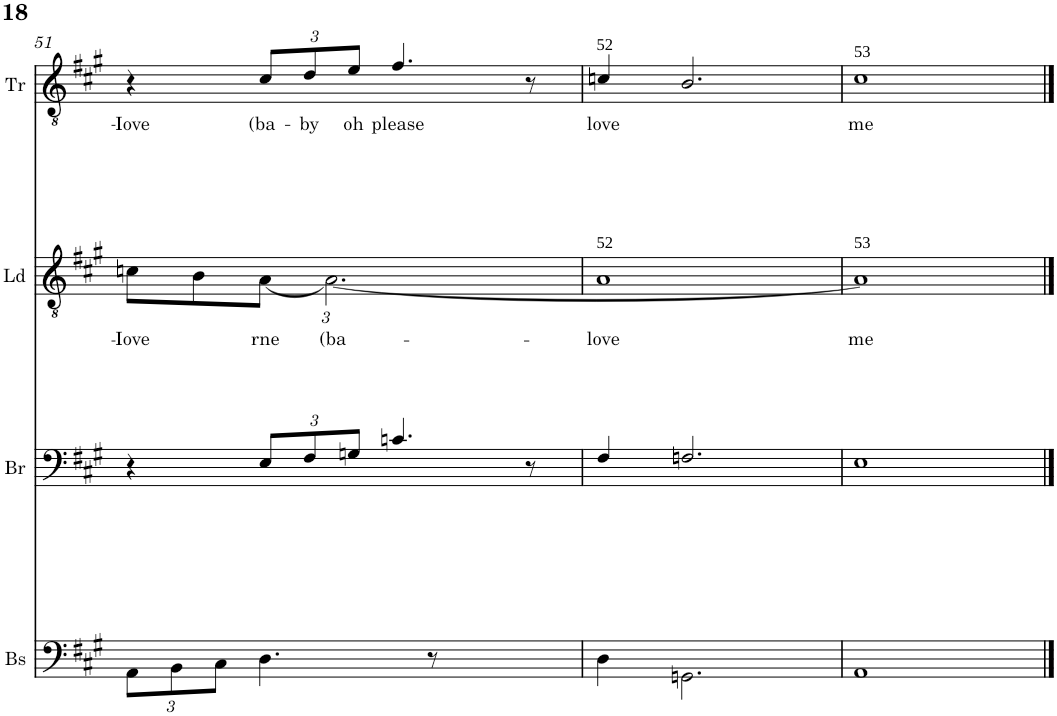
**kern	**kern	**kern	**text	**kern	**text
*part4	*part3	*part2	*part2	*part1	*part1
*staff4	*staff3	*staff2	*staff2	*staff1	*staff1
*I"Bass	*I"Bari	*I"Lead	*	*I"Tenor	*
*I'Bs	*I'Br	*I'Ld	*	*I'Tr	*
!!LO:PB:g=z
*clefF4	*clefF4	*clefGv2	*	*clefGv2	*
*k[f#c#g#]	*k[f#c#g#]	*k[f#c#g#]	*	*k[f#c#g#]	*
*M4/4	*M4/4	*M4/4	*	*M4/4	*
*met(c)	*met(c)	*met(c)	*	*met(c)	*
*Xbrackettup	*	*	*	*	*
=51	=51	=51	=51	=51	=51
!	!	!	!LO:LY:b	!	!LO:LY:b
12AA\L	4r	8cn\L	-Iove	4r	-Iove
12BB\	.	.	.	.	.
.	.	8B\	.	.	.
12C#\J	.	.	.	.	.
*	*Xbrackettup	*	*	*	*
!	!	!	!LO:LY:b	!	!
*	*	*	*	*Xbrackettup	*
!	!	!	!	!	!LO:LY:b
4.D\	12E/L	[<8A\J	rne	12c#/L	(ba-
!	!	!	!	!	!LO:LY:b
.	12F#/	.	.	12d/	-by
!	!	!	!LO:LY:b	!	!
.	.	3.A\_	(ba-	.	.
!	!	!	!	!	!LO:LY:b
.	12Gn/J	.	.	12e/J	oh
!	!	!	!	!	!LO:LY:b
.	4.cn/	.	.	4.f#/	please
8r	.	.	.	.	.
4ryy	.	.	.	.	.
.	8r	8ryy	.	8r	.
=52	=52	=52	=52	=52	=52
!	!	!	!	!LO:TX:a:t=52	!
!	!	!LO:TX:a:t=52	!	!	!
!	!	!	!LO:LY:b	!	!LO:LY:b
4D\	4F#/	1A	-love	4cn/	love
2.GGn\	2.Fn/	.	.	2.B/	.
=53	=53	=53	=53	=53	=53
!	!	!	!	!LO:TX:a:t=53	!
!	!	!LO:TX:a:t=53	!	!	!
!	!	!	!LO:LY:b	!	!LO:LY:b
1AA	1E	1A]	me	1c#	me
==	==	==	==	==	==
*-	*-	*-	*-	*-	*-
